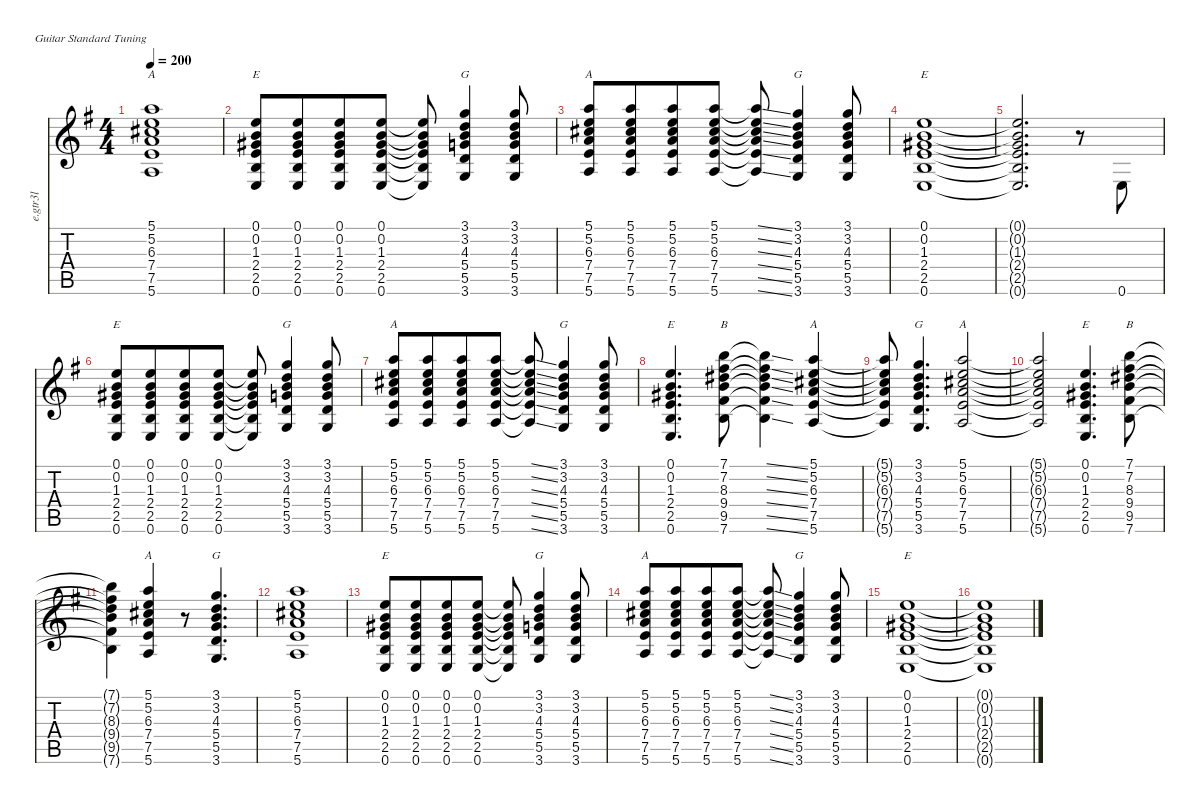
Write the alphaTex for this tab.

\defaultSystemsLayout 4
\hideDynamics
\bracketExtendMode nobrackets
\track ("E.Guitar III (Left)" "e.gtr3l") {instrument distortionguitar}
\staff {score tabs}
\tuning (E4 B3 G3 D3 A2 E2)
\chord ("E" 0 0 1 2 2 0) {showdiagram false showfingering false}
\chord ("G" 3 3 4 5 5 3) {showdiagram false showfingering false barre (3 3)}
\chord ("A" 5 5 6 7 7 5) {firstfret 5 showdiagram false showfingering false barre (5 5)}
\chord ("B" 7 7 8 9 9 7) {firstfret 7 showdiagram false showfingering false barre (7 7)}
\ts (4 4)
\tempo 200
\clef g2
\ks g
(5.1{acc forcenatural} 5.2{acc forcenatural} 6.3{acc #} 7.4{acc forcenatural} 7.5{acc forcenatural} 5.6{acc forcenatural}).1{ch "A" dy mf beam Up} |
(0.6{acc forcenatural} 2.5{acc forcenatural} 2.4{acc forcenatural} 1.3{acc #} 0.2{acc forcenatural} 0.1{acc forcenatural}).8{ch "E" beam Up} (0.6{acc forcenatural} 2.5{acc forcenatural} 2.4{acc forcenatural} 1.3{acc #} 0.2{acc forcenatural} 0.1{acc forcenatural}).8{beam Up beam merge} (0.6{acc forcenatural} 2.5{acc forcenatural} 2.4{acc forcenatural} 1.3{acc #} 0.2{acc forcenatural} 0.1{acc forcenatural}).8{beam Up} (0.6{acc forcenatural} 2.5{acc forcenatural} 2.4{acc forcenatural} 1.3{acc #} 0.2{acc forcenatural} 0.1{acc forcenatural}).8{beam Up} (0.6{t acc forcenatural} 2.5{t acc forcenatural} 2.4{t acc forcenatural} 1.3{t acc #} 0.2{t acc forcenatural} 0.1{t acc forcenatural}).8{beam Up} (3.6{acc forcenatural} 5.5{acc forcenatural} 5.4{acc forcenatural} 4.3{acc forcenatural} 3.2{acc forcenatural} 3.1{acc forcenatural}).4{ch "G" beam Up} (3.6{acc forcenatural} 5.5{acc forcenatural} 5.4{acc forcenatural} 4.3{acc forcenatural} 3.2{acc forcenatural} 3.1{acc forcenatural}).8{beam Up} |
(5.6{acc forcenatural} 7.5{acc forcenatural} 7.4{acc forcenatural} 6.3{acc #} 5.2{acc forcenatural} 5.1{acc forcenatural}).8{ch "A" beam Up} (5.6{acc forcenatural} 7.5{acc forcenatural} 7.4{acc forcenatural} 6.3{acc #} 5.2{acc forcenatural} 5.1{acc forcenatural}).8{beam Up beam merge} (5.6{acc forcenatural} 7.5{acc forcenatural} 7.4{acc forcenatural} 6.3{acc #} 5.2{acc forcenatural} 5.1{acc forcenatural}).8{beam Up} (5.6{acc forcenatural} 7.5{acc forcenatural} 7.4{acc forcenatural} 6.3{acc #} 5.2{acc forcenatural} 5.1{acc forcenatural}).8{beam Up} (5.6{ss t acc forcenatural} 7.5{ss t acc forcenatural} 7.4{ss t acc forcenatural} 6.3{ss t acc #} 5.2{ss t acc forcenatural} 5.1{ss t acc forcenatural}).8{beam Up} (3.6{acc forcenatural} 5.5{acc forcenatural} 5.4{acc forcenatural} 4.3{acc forcenatural} 3.2{acc forcenatural} 3.1{acc forcenatural}).4{ch "G" beam Up} (3.6{acc forcenatural} 5.5{acc forcenatural} 5.4{acc forcenatural} 4.3{acc forcenatural} 3.2{acc forcenatural} 3.1{acc forcenatural}).8{beam Up} |
(0.6{acc forcenatural} 2.5{acc forcenatural} 2.4{acc forcenatural} 1.3{acc #} 0.2{acc forcenatural} 0.1{acc forcenatural}).1{ch "E" beam Up} |
(0.6{t acc forcenatural} 2.5{t acc forcenatural} 2.4{t acc forcenatural} 1.3{t acc #} 0.2{t acc forcenatural} 0.1{t acc forcenatural}).2{d beam Up} r.8{beam Down} 0.6{acc forcenatural}.8{beam Up} |
(0.6{acc forcenatural} 2.5{acc forcenatural} 2.4{acc forcenatural} 1.3{acc #} 0.2{acc forcenatural} 0.1{acc forcenatural}).8{ch "E" beam Up} (0.6{acc forcenatural} 2.5{acc forcenatural} 2.4{acc forcenatural} 1.3{acc #} 0.2{acc forcenatural} 0.1{acc forcenatural}).8{beam Up beam merge} (0.6{acc forcenatural} 2.5{acc forcenatural} 2.4{acc forcenatural} 1.3{acc #} 0.2{acc forcenatural} 0.1{acc forcenatural}).8{beam Up} (0.6{acc forcenatural} 2.5{acc forcenatural} 2.4{acc forcenatural} 1.3{acc #} 0.2{acc forcenatural} 0.1{acc forcenatural}).8{beam Up} (0.6{t acc forcenatural} 2.5{t acc forcenatural} 2.4{t acc forcenatural} 1.3{t acc #} 0.2{t acc forcenatural} 0.1{t acc forcenatural}).8{beam Up} (3.6{acc forcenatural} 5.5{acc forcenatural} 5.4{acc forcenatural} 4.3{acc forcenatural} 3.2{acc forcenatural} 3.1{acc forcenatural}).4{ch "G" beam Up} (3.6{acc forcenatural} 5.5{acc forcenatural} 5.4{acc forcenatural} 4.3{acc forcenatural} 3.2{acc forcenatural} 3.1{acc forcenatural}).8{beam Up} |
(5.6{acc forcenatural} 7.5{acc forcenatural} 7.4{acc forcenatural} 6.3{acc #} 5.2{acc forcenatural} 5.1{acc forcenatural}).8{ch "A" beam Up} (5.6{acc forcenatural} 7.5{acc forcenatural} 7.4{acc forcenatural} 6.3{acc #} 5.2{acc forcenatural} 5.1{acc forcenatural}).8{beam Up beam merge} (5.6{acc forcenatural} 7.5{acc forcenatural} 7.4{acc forcenatural} 6.3{acc #} 5.2{acc forcenatural} 5.1{acc forcenatural}).8{beam Up} (5.6{acc forcenatural} 7.5{acc forcenatural} 7.4{acc forcenatural} 6.3{acc #} 5.2{acc forcenatural} 5.1{acc forcenatural}).8{beam Up} (5.6{ss t acc forcenatural} 7.5{ss t acc forcenatural} 7.4{ss t acc forcenatural} 6.3{ss t acc #} 5.2{ss t acc forcenatural} 5.1{ss t acc forcenatural}).8{beam Up} (3.6{acc forcenatural} 5.5{acc forcenatural} 5.4{acc forcenatural} 4.3{acc forcenatural} 3.2{acc forcenatural} 3.1{acc forcenatural}).4{ch "G" beam Up} (3.6{acc forcenatural} 5.5{acc forcenatural} 5.4{acc forcenatural} 4.3{acc forcenatural} 3.2{acc forcenatural} 3.1{acc forcenatural}).8{beam Up} |
(0.6{acc forcenatural} 2.5{acc forcenatural} 2.4{acc forcenatural} 1.3{acc #} 0.2{acc forcenatural} 0.1{acc forcenatural}).4{d ch "E" beam Up} (7.6{acc forcenatural} 9.5{acc #} 9.4{acc forcenatural} 8.3{acc #} 7.2{acc #} 7.1{acc forcenatural}).8{ch "B" beam Down} (7.6{ss t acc forcenatural} 9.5{ss t acc #} 9.4{ss t acc forcenatural} 8.3{ss t acc #} 7.2{ss t acc #} 7.1{ss t acc forcenatural}).4{beam Down} (5.6{acc forcenatural} 7.5{acc forcenatural} 7.4{acc forcenatural} 6.3{acc #} 5.2{acc forcenatural} 5.1{acc forcenatural}).4{ch "A" beam Up} |
(5.6{t acc forcenatural} 7.5{t acc forcenatural} 7.4{t acc forcenatural} 6.3{t acc #} 5.2{t acc forcenatural} 5.1{t acc forcenatural}).8{beam Up} (3.6{acc forcenatural} 5.5{acc forcenatural} 5.4{acc forcenatural} 4.3{acc forcenatural} 3.2{acc forcenatural} 3.1{acc forcenatural}).4{d ch "G" beam Up} (5.6{acc forcenatural} 7.5{acc forcenatural} 7.4{acc forcenatural} 6.3{acc #} 5.2{acc forcenatural} 5.1{acc forcenatural}).2{ch "A" beam Up} |
(5.6{t acc forcenatural} 7.5{t acc forcenatural} 7.4{t acc forcenatural} 6.3{t acc #} 5.2{t acc forcenatural} 5.1{t acc forcenatural}).2{beam Up} (0.6{acc forcenatural} 2.5{acc forcenatural} 2.4{acc forcenatural} 1.3{acc #} 0.2{acc forcenatural} 0.1{acc forcenatural}).4{d ch "E" beam Up} (7.6{acc forcenatural} 9.5{acc #} 9.4{acc forcenatural} 8.3{acc #} 7.2{acc #} 7.1{acc forcenatural}).8{ch "B" beam Down} |
(7.6{t acc forcenatural} 9.5{t acc #} 9.4{t acc forcenatural} 8.3{t acc #} 7.2{t acc #} 7.1{t acc forcenatural}).4{beam Down} (5.6{acc forcenatural} 7.5{acc forcenatural} 7.4{acc forcenatural} 6.3{acc #} 5.2{acc forcenatural} 5.1{acc forcenatural}).4{ch "A" beam Up} r.8{beam Down} (3.6{acc forcenatural} 5.5{acc forcenatural} 5.4{acc forcenatural} 4.3{acc forcenatural} 3.2{acc forcenatural} 3.1{acc forcenatural}).4{d ch "G" beam Up} |
(5.6{acc forcenatural} 7.5{acc forcenatural} 7.4{acc forcenatural} 6.3{acc #} 5.2{acc forcenatural} 5.1{acc forcenatural}).1{beam Up} |
(0.6{acc forcenatural} 2.5{acc forcenatural} 2.4{acc forcenatural} 1.3{acc #} 0.2{acc forcenatural} 0.1{acc forcenatural}).8{ch "E" beam Up} (0.6{acc forcenatural} 2.5{acc forcenatural} 2.4{acc forcenatural} 1.3{acc #} 0.2{acc forcenatural} 0.1{acc forcenatural}).8{beam Up beam merge} (0.6{acc forcenatural} 2.5{acc forcenatural} 2.4{acc forcenatural} 1.3{acc #} 0.2{acc forcenatural} 0.1{acc forcenatural}).8{beam Up} (0.6{acc forcenatural} 2.5{acc forcenatural} 2.4{acc forcenatural} 1.3{acc #} 0.2{acc forcenatural} 0.1{acc forcenatural}).8{beam Up} (0.6{t acc forcenatural} 2.5{t acc forcenatural} 2.4{t acc forcenatural} 1.3{t acc #} 0.2{t acc forcenatural} 0.1{t acc forcenatural}).8{beam Up} (3.6{acc forcenatural} 5.5{acc forcenatural} 5.4{acc forcenatural} 4.3{acc forcenatural} 3.2{acc forcenatural} 3.1{acc forcenatural}).4{ch "G" beam Up} (3.6{acc forcenatural} 5.5{acc forcenatural} 5.4{acc forcenatural} 4.3{acc forcenatural} 3.2{acc forcenatural} 3.1{acc forcenatural}).8{beam Up} |
(5.6{acc forcenatural} 7.5{acc forcenatural} 7.4{acc forcenatural} 6.3{acc #} 5.2{acc forcenatural} 5.1{acc forcenatural}).8{ch "A" beam Up} (5.6{acc forcenatural} 7.5{acc forcenatural} 7.4{acc forcenatural} 6.3{acc #} 5.2{acc forcenatural} 5.1{acc forcenatural}).8{beam Up beam merge} (5.6{acc forcenatural} 7.5{acc forcenatural} 7.4{acc forcenatural} 6.3{acc #} 5.2{acc forcenatural} 5.1{acc forcenatural}).8{beam Up} (5.6{acc forcenatural} 7.5{acc forcenatural} 7.4{acc forcenatural} 6.3{acc #} 5.2{acc forcenatural} 5.1{acc forcenatural}).8{beam Up} (5.6{ss t acc forcenatural} 7.5{ss t acc forcenatural} 7.4{ss t acc forcenatural} 6.3{ss t acc #} 5.2{ss t acc forcenatural} 5.1{ss t acc forcenatural}).8{beam Up} (3.6{acc forcenatural} 5.5{acc forcenatural} 5.4{acc forcenatural} 4.3{acc forcenatural} 3.2{acc forcenatural} 3.1{acc forcenatural}).4{ch "G" beam Up} (3.6{acc forcenatural} 5.5{acc forcenatural} 5.4{acc forcenatural} 4.3{acc forcenatural} 3.2{acc forcenatural} 3.1{acc forcenatural}).8{beam Up} |
(0.6{acc forcenatural} 2.5{acc forcenatural} 2.4{acc forcenatural} 1.3{acc #} 0.2{acc forcenatural} 0.1{acc forcenatural}).1{ch "E" beam Up beam merge} |
(0.6{t acc forcenatural} 2.5{t acc forcenatural} 2.4{t acc forcenatural} 1.3{t acc #} 0.2{t acc forcenatural} 0.1{t acc forcenatural}).1{beam Up beam merge}
